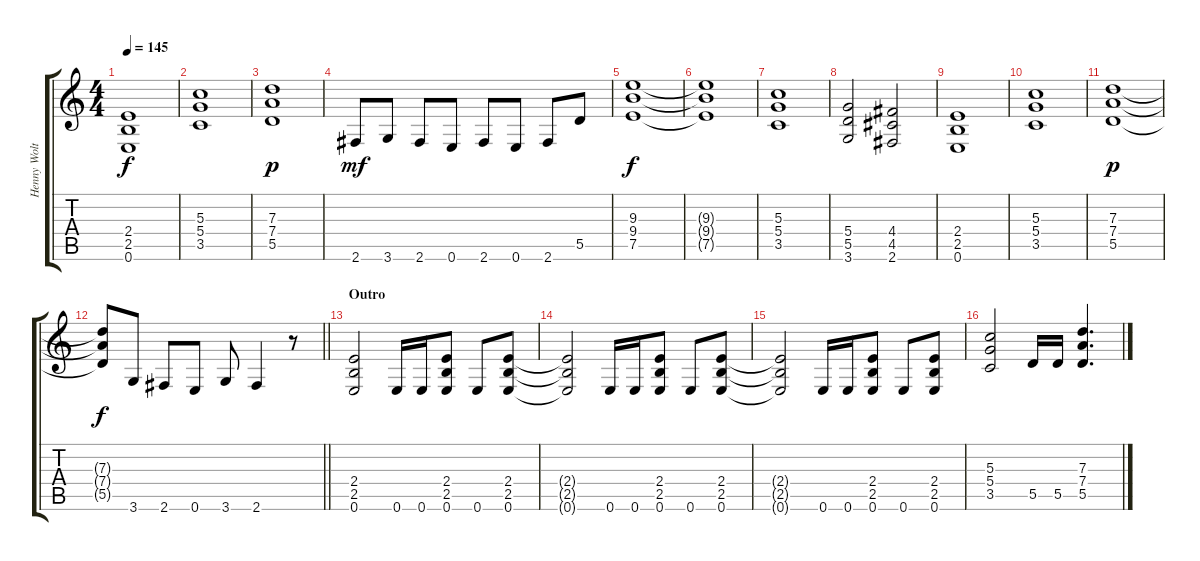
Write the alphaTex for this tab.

\track ("Henny Wolter" "Henny Wolt") {instrument distortionguitar}
\staff {score tabs}
\tuning (E4 B3 G3 D3 A2 E2) {hide}
\ts (4 4)
\tempo 145
\clef g2
\ks c
(2.4 2.5 0.6).1{dy f} |
(5.3 5.4 3.5).1 |
(7.3 7.4 5.5).1{dy p} |
2.6.8{dy mf} 3.6.8 2.6.8 0.6.8 2.6.8 0.6.8 2.6.8 5.5.8 |
(9.3 9.4 7.5).1{dy f} |
(9.3{t} 9.4{t} 7.5{t}).1 |
(5.3 5.4 3.5).1 |
(5.4 5.5 3.6).2 (4.4 4.5 2.6).2 |
(2.4 2.5 0.6).1 |
(5.3 5.4 3.5).1 |
(7.3 7.4 5.5).1{dy p} |
\barLineRight lightlight
(7.3{t} 7.4{t} 5.5{t}).8{dy f} 3.6.8 2.6.8 0.6.8 3.6.8 2.6.4 r.8 |
\section ("" "Outro")
(2.4 2.5 0.6).2 0.6.16 0.6.16 (2.4 2.5 0.6).8 0.6.8 (2.4 2.5 0.6).8 |
(2.4{t} 2.5{t} 0.6{t}).2 0.6.16 0.6.16 (2.4 2.5 0.6).8 0.6.8 (2.4 2.5 0.6).8 |
(2.4{t} 2.5{t} 0.6{t}).2 0.6.16 0.6.16 (2.4 2.5 0.6).8 0.6.8 (2.4 2.5 0.6).8 |
(5.3 5.4 3.5).2 5.5.16 5.5.16 (7.3 7.4 5.5).4{d}
